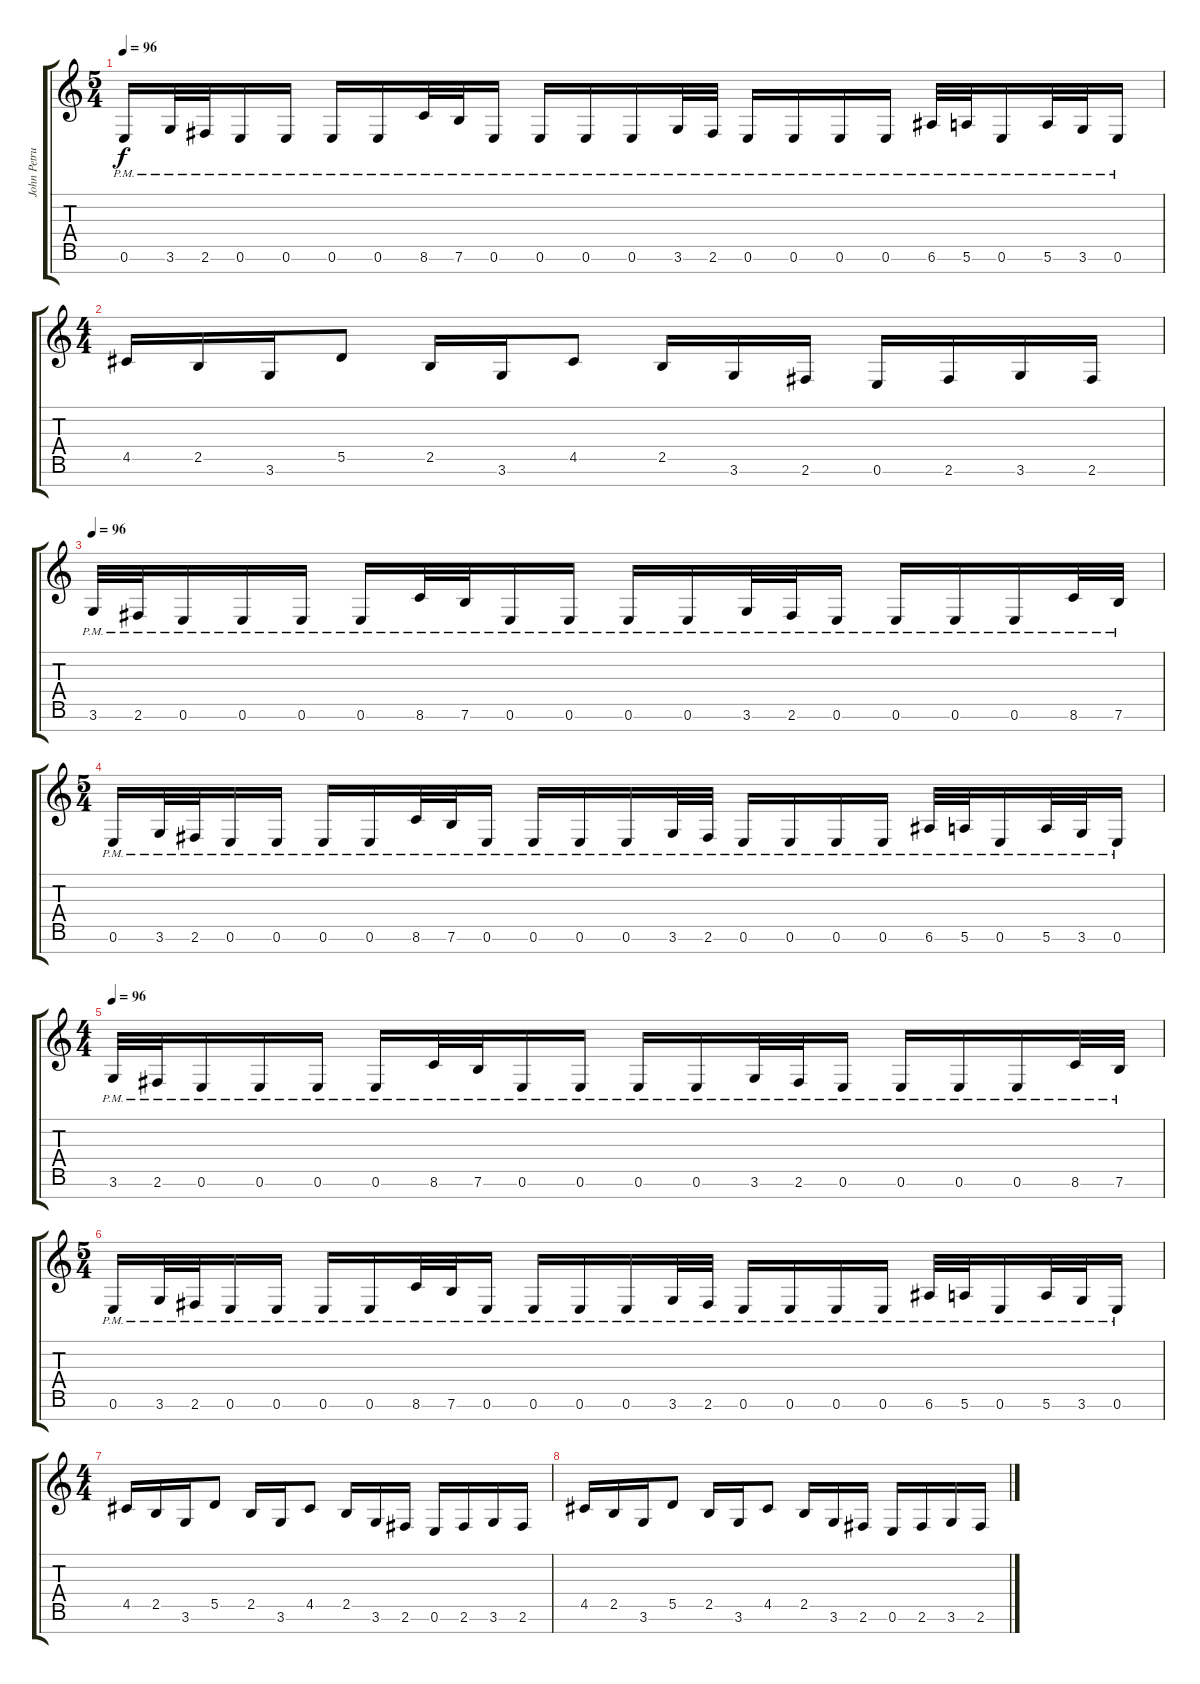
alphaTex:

\track ("John Petrucci" "John Petru") {instrument distortionguitar}
\staff {score tabs}
\tuning (E4 B3 G3 D3 A2 E2 B1) {hide}
\ts (5 4)
\tempo 96
\clef g2
\ks c
0.6{pm}.16{dy f} 3.6{pm}.32 2.6{pm}.32 0.6{pm}.16 0.6{pm}.16 0.6{pm}.16 0.6{pm}.16 8.6{pm}.32 7.6{pm}.32 0.6{pm}.16 0.6{pm}.16 0.6{pm}.16 0.6{pm}.16 3.6{pm}.32 2.6{pm}.32 0.6{pm}.16 0.6{pm}.16 0.6{pm}.16 0.6{pm}.16 6.6{pm}.32 5.6{pm}.32 0.6{pm}.16 5.6{pm}.32 3.6{pm}.32 0.6{pm}.16 |
\ts (4 4)
4.5.16 2.5.16 3.6.16 5.5.8 2.5.16 3.6.16 4.5.8 2.5.16 3.6.16 2.6.16 0.6.16 2.6.16 3.6.16 2.6.16 |
\tempo 96
3.6{pm}.32 2.6{pm}.32 0.6{pm}.16 0.6{pm}.16 0.6{pm}.16 0.6{pm}.16 8.6{pm}.32 7.6{pm}.32 0.6{pm}.16 0.6{pm}.16 0.6{pm}.16 0.6{pm}.16 3.6{pm}.32 2.6{pm}.32 0.6{pm}.16 0.6{pm}.16 0.6{pm}.16 0.6{pm}.16 8.6{pm}.32 7.6{pm}.32 |
\ts (5 4)
0.6{pm}.16 3.6{pm}.32 2.6{pm}.32 0.6{pm}.16 0.6{pm}.16 0.6{pm}.16 0.6{pm}.16 8.6{pm}.32 7.6{pm}.32 0.6{pm}.16 0.6{pm}.16 0.6{pm}.16 0.6{pm}.16 3.6{pm}.32 2.6{pm}.32 0.6{pm}.16 0.6{pm}.16 0.6{pm}.16 0.6{pm}.16 6.6{pm}.32 5.6{pm}.32 0.6{pm}.16 5.6{pm}.32 3.6{pm}.32 0.6{pm}.16 |
\ts (4 4)
\tempo 96
3.6{pm}.32 2.6{pm}.32 0.6{pm}.16 0.6{pm}.16 0.6{pm}.16 0.6{pm}.16 8.6{pm}.32 7.6{pm}.32 0.6{pm}.16 0.6{pm}.16 0.6{pm}.16 0.6{pm}.16 3.6{pm}.32 2.6{pm}.32 0.6{pm}.16 0.6{pm}.16 0.6{pm}.16 0.6{pm}.16 8.6{pm}.32 7.6{pm}.32 |
\ts (5 4)
0.6{pm}.16 3.6{pm}.32 2.6{pm}.32 0.6{pm}.16 0.6{pm}.16 0.6{pm}.16 0.6{pm}.16 8.6{pm}.32 7.6{pm}.32 0.6{pm}.16 0.6{pm}.16 0.6{pm}.16 0.6{pm}.16 3.6{pm}.32 2.6{pm}.32 0.6{pm}.16 0.6{pm}.16 0.6{pm}.16 0.6{pm}.16 6.6{pm}.32 5.6{pm}.32 0.6{pm}.16 5.6{pm}.32 3.6{pm}.32 0.6{pm}.16 |
\ts (4 4)
4.5.16 2.5.16 3.6.16 5.5.8 2.5.16 3.6.16 4.5.8 2.5.16 3.6.16 2.6.16 0.6.16 2.6.16 3.6.16 2.6.16 |
4.5.16 2.5.16 3.6.16 5.5.8 2.5.16 3.6.16 4.5.8 2.5.16 3.6.16 2.6.16 0.6.16 2.6.16 3.6.16 2.6.16
